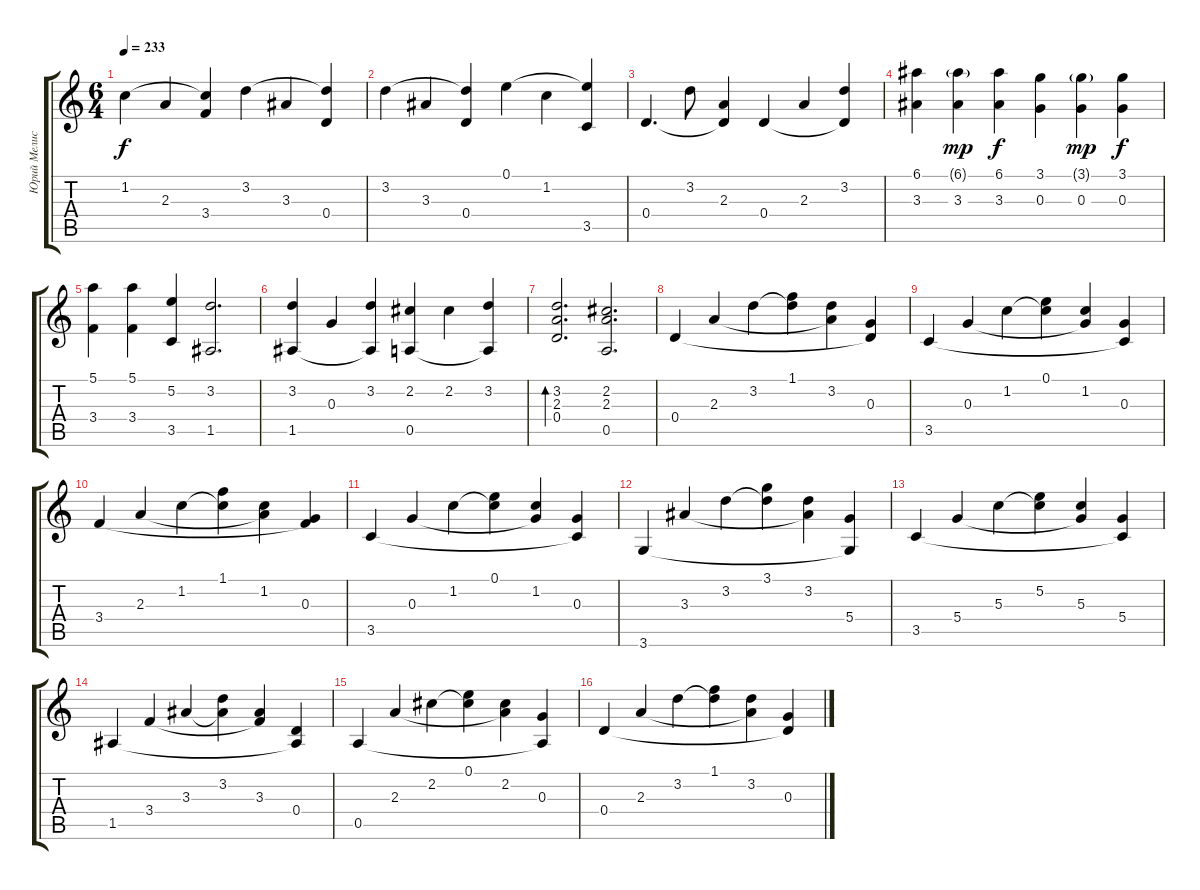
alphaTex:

\track ("Юрий Мелисов" "Юрий Мелис") {instrument acousticguitarnylon}
\staff {score tabs}
\tuning (E4 B3 G3 D3 A2 E2) {hide}
\ts (6 4)
\tempo 233
\clef g2
\ks c
1.2.4{dy f} 2.3.4 (1.2{t} 3.4).4 3.2.4 3.3.4 (3.2{t} 0.4).4 |
3.2.4 3.3.4 (3.2{t} 0.4).4 0.1.4 1.2.4 (0.1{t} 3.5).4 |
0.4.4{d} 3.2.8 (2.3 0.4{t}).4 0.4.4 2.3.4 (3.2 0.4{t}).4 |
(6.1 3.3).4 (6.1{g} 3.3).4{dy mp} (6.1 3.3).4{dy f} (3.1 0.3).4 (3.1{g} 0.3).4{dy mp} (3.1 0.3).4{dy f} |
(5.1 3.4).4 (5.1 3.4).4 (5.2 3.5).4 (3.2 1.5).2{d} |
(3.2 1.5).4 0.3.4 (3.2 1.5{t}).4 (2.2 0.5).4 2.2.4 (3.2 0.5{t}).4 |
(3.2 2.3 0.4).2{d bd 60} (2.2 2.3 0.5).2{d} |
0.4.4 2.3.4 3.2.4 (1.1 3.2{t}).4 (3.2 2.3{t}).4 (0.3 0.4{t}).4 |
3.5.4 0.3.4 1.2.4 (0.1 1.2{t}).4 (1.2 0.3{t}).4 (0.3 3.5{t}).4 |
3.4.4 2.3.4 1.2.4 (1.1 1.2{t}).4 (1.2 2.3{t}).4 (0.3 3.4{t}).4 |
3.5.4 0.3.4 1.2.4 (0.1 1.2{t}).4 (1.2 0.3{t}).4 (0.3 3.5{t}).4 |
3.6.4 3.3.4 3.2.4 (3.1 3.2{t}).4 (3.2 3.3{t}).4 (5.4 3.6{t}).4 |
3.5.4 5.4.4 5.3.4 (5.2 5.3{t}).4 (5.3 5.4{t}).4 (5.4 3.5{t}).4 |
1.5.4 3.4.4 3.3.4 (3.2 3.3{t}).4 (3.3 3.4{t}).4 (0.4 1.5{t}).4 |
0.5.4 2.3.4 2.2.4 (0.1 2.2{t}).4 (2.2 2.3{t}).4 (0.3 0.5{t}).4 |
0.4.4 2.3.4 3.2.4 (1.1 3.2{t}).4 (3.2 2.3{t}).4 (0.3 0.4{t}).4
